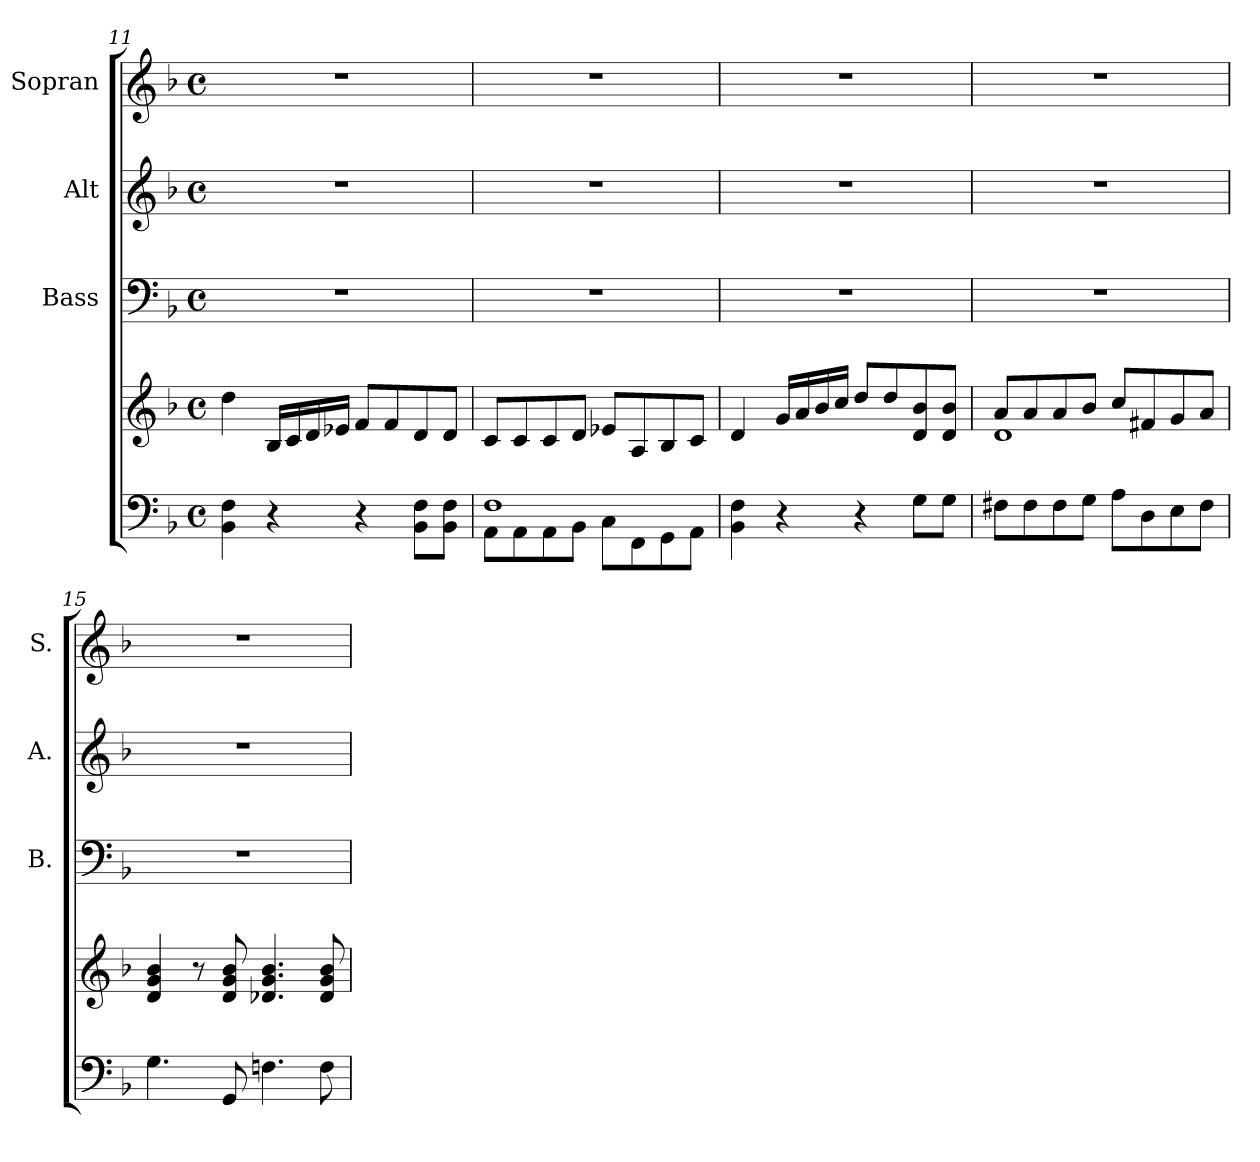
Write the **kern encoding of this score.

**kern	**kern	**kern	**kern	**kern
*part4	*part4	*part3	*part2	*part1
*staff5	*staff4	*staff3	*staff2	*staff1
*	*	*I"Bass	*I"Alt	*I"Sopran
*	*	*I'B.	*I'A.	*I'S.
*clefF4	*clefG2	*clefF4	*clefG2	*clefG2
*k[b-]	*k[b-]	*k[b-]	*k[b-]	*k[b-]
*F:	*F:	*F:	*F:	*F:
*M4/4	*M4/4	*M4/4	*M4/4	*M4/4
*met(c)	*met(c)	*met(c)	*met(c)	*met(c)
=11	=11	=11	=11	=11
4BB-\ 4F\	4dd\	1r	1r	1r
4r	16B-/LL	.	.	.
.	16c/	.	.	.
.	16d/	.	.	.
.	16e-X/JJ	.	.	.
4r	8f/L	.	.	.
.	8f/	.	.	.
8BB-\ 8F\L	8d/	.	.	.
8BB-\ 8F\J	8d/J	.	.	.
=12	=12	=12	=12	=12
*^	*	*	*	*
1F	8AA\L	8c/L	1r	1r	1r
.	8AA\	8c/	.	.	.
.	8AA\	8c/	.	.	.
.	8BB-\J	8d/J	.	.	.
.	8C\L	8e-X/L	.	.	.
.	8FF\	8A/	.	.	.
.	8GG\	8B-/	.	.	.
.	8AA\J	8c/J	.	.	.
*v	*v	*	*	*	*
=13	=13	=13	=13	=13
4BB-\ 4F\	4d/	1r	1r	1r
4r	16g/LL	.	.	.
.	16a/	.	.	.
.	16b-/	.	.	.
.	16cc/JJ	.	.	.
4r	8dd/L	.	.	.
.	8dd/	.	.	.
8G\L	8d/ 8b-/	.	.	.
8G\J	8d/ 8b-/J	.	.	.
=14	=14	=14	=14	=14
*	*^	*	*	*
8F#X\L	8a/L	1d	1r	1r	1r
8F#\	8a/	.	.	.	.
8F#\	8a/	.	.	.	.
8G\J	8b-/J	.	.	.	.
8A\L	8cc/L	.	.	.	.
8D\	8f#X/	.	.	.	.
8E\	8g/	.	.	.	.
8F#\J	8a/J	.	.	.	.
*	*v	*v	*	*	*
!!LO:LB:g=z
=15	=15	=15	=15	=15
4.G\	4d/ 4g/ 4b-/	1r	1r	1r
.	8r	.	.	.
8GG/	8d/ 8g/ 8b-/	.	.	.
4.Fn\	4.d-X/ 4.g/ 4.b-/	.	.	.
8F\	8d-/ 8g/ 8b-/	.	.	.
=	=	=	=	=
*-	*-	*-	*-	*-
